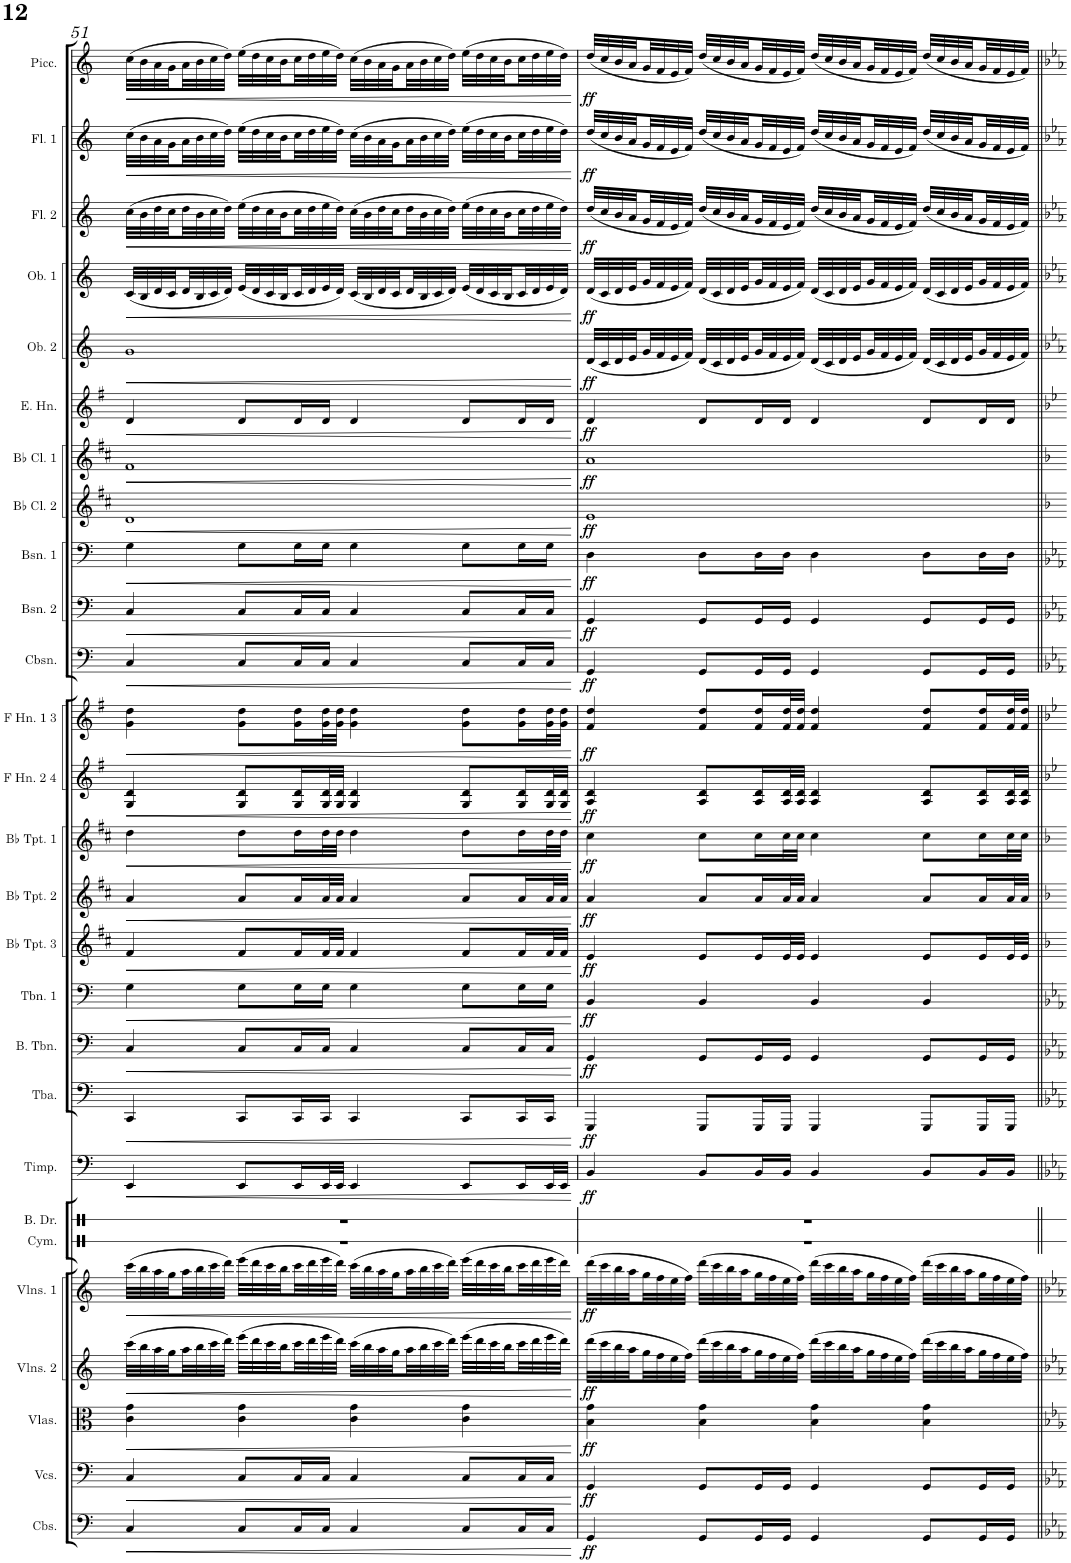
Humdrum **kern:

**kern	**dynam	**kern	**dynam	**kern	**dynam	**kern	**dynam	**kern	**dynam	**kern	**kern	**dynam	**kern	**dynam	**kern	**dynam	**kern	**dynam	**kern	**dynam	**kern	**dynam	**kern	**dynam	**kern	**dynam	**kern	**dynam	**kern	**dynam	**kern	**dynam	**kern	**dynam	**kern	**dynam	**kern	**dynam	**kern	**dynam	**kern	**dynam	**kern	**dynam	**kern	**dynam	**kern	**dynam	**kern	**dynam
*part26	*part26	*part25	*part25	*part24	*part24	*part23	*part23	*part22	*part22	*part21	*part20	*part20	*part19	*part19	*part18	*part18	*part17	*part17	*part16	*part16	*part15	*part15	*part14	*part14	*part13	*part13	*part12	*part12	*part11	*part11	*part10	*part10	*part9	*part9	*part8	*part8	*part7	*part7	*part6	*part6	*part5	*part5	*part4	*part4	*part3	*part3	*part2	*part2	*part1	*part1
*staff26	*staff26	*staff25	*staff25	*staff24	*staff24	*staff23	*staff23	*staff22	*staff22	*staff21	*staff20	*staff20	*staff19	*staff19	*staff18	*staff18	*staff17	*staff17	*staff16	*staff16	*staff15	*staff15	*staff14	*staff14	*staff13	*staff13	*staff12	*staff12	*staff11	*staff11	*staff10	*staff10	*staff9	*staff9	*staff8	*staff8	*staff7	*staff7	*staff6	*staff6	*staff5	*staff5	*staff4	*staff4	*staff3	*staff3	*staff2	*staff2	*staff1	*staff1
*I"Contrabasses	*	*I"Violoncellos	*	*I"Violas	*	*I"Violins 2	*	*I"Violins 1	*	*I"Bass Drum	*I"Timpani	*	*I"Tuba	*	*I"Bass Trombone	*	*I"Trombone 1	*	*I"Bb Trumpet 3	*	*I"Bb Trumpet 2	*	*I"Bb Trumpet 1	*	*I"F Horn 2 &amp; 4	*	*I"F Horn 1 &amp; 3	*	*I"Contrabassoon	*	*I"Bassoon 2	*	*I"Bassoon 1	*	*I"Bb Clarinet 2	*	*I"Bb Clarinet 1	*	*I"English Horn	*	*I"Oboe 2	*	*I"Oboe 1	*	*I"Flute 2	*	*I"Flute 1	*	*I"Piccolo	*
*I'Cbs.	*	*I'Vcs.	*	*I'Vlas.	*	*I'Vlns. 2	*	*I'Vlns. 1	*	*I'B. Dr.	*I'Timp.	*	*I'Tba.	*	*I'B. Tbn.	*	*I'Tbn. 1	*	*I'Bb Tpt. 3	*	*I'Bb Tpt. 2	*	*I'Bb Tpt. 1	*	*I'F Hn. 2 4	*	*I'F Hn. 1 3	*	*I'Cbsn.	*	*I'Bsn. 2	*	*I'Bsn. 1	*	*I'Bb Cl. 2	*	*I'Bb Cl. 1	*	*I'E. Hn.	*	*I'Ob. 2	*	*I'Ob. 1	*	*I'Fl. 2	*	*I'Fl. 1	*	*I'Picc.	*
!!LO:PB:g=z
*clefF4	*	*clefF4	*	*clefC3	*	*clefG2	*	*clefG2	*	*clefX	*clefF4	*	*clefF4	*	*clefF4	*	*clefF4	*	*clefG2	*	*clefG2	*	*clefG2	*	*clefG2	*	*clefG2	*	*clefF4	*	*clefF4	*	*clefF4	*	*clefG2	*	*clefG2	*	*clefG2	*	*clefG2	*	*clefG2	*	*clefG2	*	*clefG2	*	*clefG2	*
*Trd7c12	*	*	*	*	*	*	*	*	*	*	*	*	*	*	*	*	*	*	*Trd1c2	*	*Trd1c2	*	*Trd1c2	*	*Trd4c7	*	*Trd4c7	*	*Trd7c12	*	*	*	*	*	*Trd1c2	*	*Trd1c2	*	*Trd4c7	*	*	*	*	*	*	*	*	*	*Trd-7c-12	*
*k[]	*	*k[]	*	*k[]	*	*k[]	*	*k[]	*	*k[f#]	*k[]	*	*k[]	*	*k[]	*	*k[]	*	*k[f#c#]	*	*k[f#c#]	*	*k[f#c#]	*	*k[f#]	*	*k[f#]	*	*k[]	*	*k[]	*	*k[]	*	*k[f#c#]	*	*k[f#c#]	*	*k[f#]	*	*k[]	*	*k[]	*	*k[]	*	*k[]	*	*k[]	*
*M4/4	*	*M4/4	*	*M4/4	*	*M4/4	*	*M4/4	*	*M4/4	*M4/4	*	*M4/4	*	*M4/4	*	*M4/4	*	*M4/4	*	*M4/4	*	*M4/4	*	*M4/4	*	*M4/4	*	*M4/4	*	*M4/4	*	*M4/4	*	*M4/4	*	*M4/4	*	*M4/4	*	*M4/4	*	*M4/4	*	*M4/4	*	*M4/4	*	*M4/4	*
=51	=51	=51	=51	=51	=51	=51	=51	=51	=51	=51	=51	=51	=51	=51	=51	=51	=51	=51	=51	=51	=51	=51	=51	=51	=51	=51	=51	=51	=51	=51	=51	=51	=51	=51	=51	=51	=51	=51	=51	=51	=51	=51	=51	=51	=51	=51	=51	=51	=51	=51
!	!LO:HP:b	!	!LO:HP:b	!	!LO:HP:b	!	!LO:HP:b	!	!LO:HP:b	!	!	!LO:HP:b	!	!LO:HP:b	!	!LO:HP:b	!	!LO:HP:b	!	!LO:HP:b	!	!LO:HP:b	!	!LO:HP:b	!	!LO:HP:b	!	!LO:HP:b	!	!LO:HP:b	!	!LO:HP:b	!	!LO:HP:b	!	!LO:HP:b	!	!LO:HP:b	!	!LO:HP:b	!	!LO:HP:b	!	!LO:HP:b	!	!LO:HP:b	!	!LO:HP:b	!	!LO:HP:b
4C/	<	4C/	<	4c\ 4g\	<	(32ccc\LLL	<	(32ccc\LLL	<	1r	4EE/	<	4CC/	<	4C/	<	4G\	<	4f#/	<	4a/	<	4dd\	<	4G/ 4d/	<	4g\ 4dd\	<	4C/	<	4C/	<	4G\	<	1d	<	1f#	<	4d/	<	1g	<	(32c/LLL	<	(32cc\LLL	<	(32cc\LLL	<	(32cc\LLL	<
.	.	.	.	.	.	32bb\	.	32bb\	.	.	.	.	.	.	.	.	.	.	.	.	.	.	.	.	.	.	.	.	.	.	.	.	.	.	.	.	.	.	.	.	.	.	32B/	.	32b\	.	32b\	.	32b\	.
.	.	.	.	.	.	32aa\	.	32aa\	.	.	.	.	.	.	.	.	.	.	.	.	.	.	.	.	.	.	.	.	.	.	.	.	.	.	.	.	.	.	.	.	.	.	32d/	.	32dd\	.	32a\	.	32a\	.
.	.	.	.	.	.	32gg\	.	32gg\	.	.	.	.	.	.	.	.	.	.	.	.	.	.	.	.	.	.	.	.	.	.	.	.	.	.	.	.	.	.	.	.	.	.	32c/	.	32cc\	.	32g\	.	32g\	.
.	.	.	.	.	.	32aa\	.	32aa\	.	.	.	.	.	.	.	.	.	.	.	.	.	.	.	.	.	.	.	.	.	.	.	.	.	.	.	.	.	.	.	.	.	.	32d/	.	32dd\	.	32a\	.	32a\	.
.	.	.	.	.	.	32bb\	.	32bb\	.	.	.	.	.	.	.	.	.	.	.	.	.	.	.	.	.	.	.	.	.	.	.	.	.	.	.	.	.	.	.	.	.	.	32B/	.	32b\	.	32b\	.	32b\	.
.	.	.	.	.	.	32ccc\	.	32ccc\	.	.	.	.	.	.	.	.	.	.	.	.	.	.	.	.	.	.	.	.	.	.	.	.	.	.	.	.	.	.	.	.	.	.	32c/	.	32cc\	.	32cc\	.	32cc\	.
.	.	.	.	.	.	32ddd\JJJ)	.	32ddd\JJJ)	.	.	.	.	.	.	.	.	.	.	.	.	.	.	.	.	.	.	.	.	.	.	.	.	.	.	.	.	.	.	.	.	.	.	32d/JJJ)	.	32dd\JJJ)	.	32dd\JJJ)	.	32dd\JJJ)	.
8C/L	.	8C/L	.	4c\ 4g\	.	(32eee\LLL	.	(32eee\LLL	.	.	8EE/L	.	8CC/L	.	8C/L	.	8G\L	.	8f#/L	.	8a/L	.	8dd\L	.	8G/ 8d/L	.	8g\ 8dd\L	.	8C/L	.	8C/L	.	8G\L	.	.	.	.	.	8d/L	.	.	.	(32e/LLL	.	(32ee\LLL	.	(32ee\LLL	.	(32ee\LLL	.
.	.	.	.	.	.	32ddd\	.	32ddd\	.	.	.	.	.	.	.	.	.	.	.	.	.	.	.	.	.	.	.	.	.	.	.	.	.	.	.	.	.	.	.	.	.	.	32d/	.	32dd\	.	32dd\	.	32dd\	.
.	.	.	.	.	.	32ccc\	.	32ccc\	.	.	.	.	.	.	.	.	.	.	.	.	.	.	.	.	.	.	.	.	.	.	.	.	.	.	.	.	.	.	.	.	.	.	32c/	.	32cc\	.	32cc\	.	32cc\	.
.	.	.	.	.	.	32bb\	.	32bb\	.	.	.	.	.	.	.	.	.	.	.	.	.	.	.	.	.	.	.	.	.	.	.	.	.	.	.	.	.	.	.	.	.	.	32B/	.	32b\	.	32b\	.	32b\	.
16C/L	.	16C/L	.	.	.	32ccc\	.	32ccc\	.	.	16EE/L	.	16CC/L	.	16C/L	.	16G\L	.	16f#/L	.	16a/L	.	16dd\L	.	16G/ 16d/L	.	16g\ 16dd\L	.	16C/L	.	16C/L	.	16G\L	.	.	.	.	.	16d/L	.	.	.	32c/	.	32cc\	.	32cc\	.	32cc\	.
.	.	.	.	.	.	32ddd\	.	32ddd\	.	.	.	.	.	.	.	.	.	.	.	.	.	.	.	.	.	.	.	.	.	.	.	.	.	.	.	.	.	.	.	.	.	.	32d/	.	32dd\	.	32dd\	.	32dd\	.
16C/JJ	.	16C/JJ	.	.	.	32eee\	.	32eee\	.	.	32EE/L	.	16CC/JJ	.	16C/JJ	.	16G\JJ	.	32f#/L	.	32a/L	.	32dd\L	.	32G/ 32d/L	.	32g\ 32dd\L	.	16C/JJ	.	16C/JJ	.	16G\JJ	.	.	.	.	.	16d/JJ	.	.	.	32e/	.	32ee\	.	32ee\	.	32ee\	.
.	.	.	.	.	.	32ddd\JJJ)	.	32ddd\JJJ)	.	.	32EE/JJJ	.	.	.	.	.	.	.	32f#/JJJ	.	32a/JJJ	.	32dd\JJJ	.	32G/ 32d/JJJ	.	32g\ 32dd\JJJ	.	.	.	.	.	.	.	.	.	.	.	.	.	.	.	32d/JJJ)	.	32dd\JJJ)	.	32dd\JJJ)	.	32dd\JJJ)	.
4C/	.	4C/	.	4c\ 4g\	.	(32ccc\LLL	.	(32ccc\LLL	.	.	4EE/	.	4CC/	.	4C/	.	4G\	.	4f#/	.	4a/	.	4dd\	.	4G/ 4d/	.	4g\ 4dd\	.	4C/	.	4C/	.	4G\	.	.	.	.	.	4d/	.	.	.	(32c/LLL	.	(32cc\LLL	.	(32cc\LLL	.	(32cc\LLL	.
.	.	.	.	.	.	32bb\	.	32bb\	.	.	.	.	.	.	.	.	.	.	.	.	.	.	.	.	.	.	.	.	.	.	.	.	.	.	.	.	.	.	.	.	.	.	32B/	.	32b\	.	32b\	.	32b\	.
.	.	.	.	.	.	32aa\	.	32aa\	.	.	.	.	.	.	.	.	.	.	.	.	.	.	.	.	.	.	.	.	.	.	.	.	.	.	.	.	.	.	.	.	.	.	32d/	.	32dd\	.	32a\	.	32a\	.
.	.	.	.	.	.	32gg\	.	32gg\	.	.	.	.	.	.	.	.	.	.	.	.	.	.	.	.	.	.	.	.	.	.	.	.	.	.	.	.	.	.	.	.	.	.	32c/	.	32cc\	.	32g\	.	32g\	.
.	.	.	.	.	.	32aa\	.	32aa\	.	.	.	.	.	.	.	.	.	.	.	.	.	.	.	.	.	.	.	.	.	.	.	.	.	.	.	.	.	.	.	.	.	.	32d/	.	32dd\	.	32a\	.	32a\	.
.	.	.	.	.	.	32bb\	.	32bb\	.	.	.	.	.	.	.	.	.	.	.	.	.	.	.	.	.	.	.	.	.	.	.	.	.	.	.	.	.	.	.	.	.	.	32B/	.	32b\	.	32b\	.	32b\	.
.	.	.	.	.	.	32ccc\	.	32ccc\	.	.	.	.	.	.	.	.	.	.	.	.	.	.	.	.	.	.	.	.	.	.	.	.	.	.	.	.	.	.	.	.	.	.	32c/	.	32cc\	.	32cc\	.	32cc\	.
.	.	.	.	.	.	32ddd\JJJ)	.	32ddd\JJJ)	.	.	.	.	.	.	.	.	.	.	.	.	.	.	.	.	.	.	.	.	.	.	.	.	.	.	.	.	.	.	.	.	.	.	32d/JJJ)	.	32dd\JJJ)	.	32dd\JJJ)	.	32dd\JJJ)	.
8C/L	.	8C/L	.	4c\ 4g\	.	(32eee\LLL	.	(32eee\LLL	.	.	8EE/L	.	8CC/L	.	8C/L	.	8G\L	.	8f#/L	.	8a/L	.	8dd\L	.	8G/ 8d/L	.	8g\ 8dd\L	.	8C/L	.	8C/L	.	8G\L	.	.	.	.	.	8d/L	.	.	.	(32e/LLL	.	(32ee\LLL	.	(32ee\LLL	.	(32ee\LLL	.
.	.	.	.	.	.	32ddd\	.	32ddd\	.	.	.	.	.	.	.	.	.	.	.	.	.	.	.	.	.	.	.	.	.	.	.	.	.	.	.	.	.	.	.	.	.	.	32d/	.	32dd\	.	32dd\	.	32dd\	.
.	.	.	.	.	.	32ccc\	.	32ccc\	.	.	.	.	.	.	.	.	.	.	.	.	.	.	.	.	.	.	.	.	.	.	.	.	.	.	.	.	.	.	.	.	.	.	32c/	.	32cc\	.	32cc\	.	32cc\	.
.	.	.	.	.	.	32bb\	.	32bb\	.	.	.	.	.	.	.	.	.	.	.	.	.	.	.	.	.	.	.	.	.	.	.	.	.	.	.	.	.	.	.	.	.	.	32B/	.	32b\	.	32b\	.	32b\	.
16C/L	.	16C/L	.	.	.	32ccc\	.	32ccc\	.	.	16EE/L	.	16CC/L	.	16C/L	.	16G\L	.	16f#/L	.	16a/L	.	16dd\L	.	16G/ 16d/L	.	16g\ 16dd\L	.	16C/L	.	16C/L	.	16G\L	.	.	.	.	.	16d/L	.	.	.	32c/	.	32cc\	.	32cc\	.	32cc\	.
.	.	.	.	.	.	32ddd\	.	32ddd\	.	.	.	.	.	.	.	.	.	.	.	.	.	.	.	.	.	.	.	.	.	.	.	.	.	.	.	.	.	.	.	.	.	.	32d/	.	32dd\	.	32dd\	.	32dd\	.
16C/JJ	.	16C/JJ	.	.	.	32eee\	.	32eee\	.	.	32EE/L	.	16CC/JJ	.	16C/JJ	.	16G\JJ	.	32f#/L	.	32a/L	.	32dd\L	.	32G/ 32d/L	.	32g\ 32dd\L	.	16C/JJ	.	16C/JJ	.	16G\JJ	.	.	.	.	.	16d/JJ	.	.	.	32e/	.	32ee\	.	32ee\	.	32ee\	.
.	.	.	.	.	.	32ddd\JJJ)	.	32ddd\JJJ)	.	.	32EE/JJJ	.	.	.	.	.	.	.	32f#/JJJ	.	32a/JJJ	.	32dd\JJJ	.	32G/ 32d/JJJ	.	32g\ 32dd\JJJ	.	.	.	.	.	.	.	.	.	.	.	.	.	.	.	32d/JJJ)	.	32dd\JJJ)	.	32dd\JJJ)	.	32dd\JJJ)	.
.	[	.	[	.	[	.	[	.	[	.	.	[	.	[	.	[	.	[	.	[	.	[	.	[	.	[	.	[	.	[	.	[	.	[	.	[	.	[	.	[	.	[	.	[	.	[	.	[	.	[
=52	=52	=52	=52	=52	=52	=52	=52	=52	=52	=52	=52	=52	=52	=52	=52	=52	=52	=52	=52	=52	=52	=52	=52	=52	=52	=52	=52	=52	=52	=52	=52	=52	=52	=52	=52	=52	=52	=52	=52	=52	=52	=52	=52	=52	=52	=52	=52	=52	=52	=52
!	!LO:DY:b	!	!LO:DY:b	!	!LO:DY:b	!	!LO:DY:b	!	!LO:DY:b	!	!	!LO:DY:b	!	!LO:DY:b	!	!LO:DY:b	!	!LO:DY:b	!	!LO:DY:b	!	!LO:DY:b	!	!LO:DY:b	!	!LO:DY:b	!	!LO:DY:b	!	!LO:DY:b	!	!LO:DY:b	!	!LO:DY:b	!	!LO:DY:b	!	!LO:DY:b	!	!LO:DY:b	!	!LO:DY:b	!	!LO:DY:b	!	!LO:DY:b	!	!LO:DY:b	!	!LO:DY:b
4GG/	ff	4GG/	ff	4B\ 4g\	ff	(32ddd\LLL	ff	(32ddd\LLL	ff	1r	4BB/	ff	4GGG/	ff	4GG/	ff	4BB/	ff	4e/	ff	4a/	ff	4cc#\	ff	4A/ 4d/	ff	4f#/ 4dd/	ff	4GG/	ff	4GG/	ff	4D\	ff	1e	ff	1a	ff	4d/	ff	(32d/LLL	ff	(32d/LLL	ff	(32dd/LLL	ff	(32dd/LLL	ff	(32dd/LLL	ff
.	.	.	.	.	.	32ccc\	.	32ccc\	.	.	.	.	.	.	.	.	.	.	.	.	.	.	.	.	.	.	.	.	.	.	.	.	.	.	.	.	.	.	.	.	32c/	.	32c/	.	32cc/	.	32cc/	.	32cc/	.
.	.	.	.	.	.	32bb\	.	32bb\	.	.	.	.	.	.	.	.	.	.	.	.	.	.	.	.	.	.	.	.	.	.	.	.	.	.	.	.	.	.	.	.	32d/	.	32d/	.	32b/	.	32b/	.	32b/	.
.	.	.	.	.	.	32aa\	.	32aa\	.	.	.	.	.	.	.	.	.	.	.	.	.	.	.	.	.	.	.	.	.	.	.	.	.	.	.	.	.	.	.	.	32e/	.	32e/	.	32a/	.	32a/	.	32a/	.
.	.	.	.	.	.	32gg\	.	32gg\	.	.	.	.	.	.	.	.	.	.	.	.	.	.	.	.	.	.	.	.	.	.	.	.	.	.	.	.	.	.	.	.	32g/	.	32g/	.	32g/	.	32g/	.	32g/	.
.	.	.	.	.	.	32ff\	.	32ff\	.	.	.	.	.	.	.	.	.	.	.	.	.	.	.	.	.	.	.	.	.	.	.	.	.	.	.	.	.	.	.	.	32f/	.	32f/	.	32f/	.	32f/	.	32f/	.
.	.	.	.	.	.	32ee\	.	32ee\	.	.	.	.	.	.	.	.	.	.	.	.	.	.	.	.	.	.	.	.	.	.	.	.	.	.	.	.	.	.	.	.	32e/	.	32e/	.	32e/	.	32e/	.	32e/	.
.	.	.	.	.	.	32ff\JJJ)	.	32ff\JJJ)	.	.	.	.	.	.	.	.	.	.	.	.	.	.	.	.	.	.	.	.	.	.	.	.	.	.	.	.	.	.	.	.	32f/JJJ)	.	32f/JJJ)	.	32f/JJJ)	.	32f/JJJ)	.	32f/JJJ)	.
8GG/L	.	8GG/L	.	4B\ 4g\	.	(32ddd\LLL	.	(32ddd\LLL	.	.	8BB/L	.	8GGG/L	.	8GG/L	.	4BB/	.	8e/L	.	8a/L	.	8cc#\L	.	8A/ 8d/L	.	8f#/ 8dd/L	.	8GG/L	.	8GG/L	.	8D\L	.	.	.	.	.	8d/L	.	(32d/LLL	.	(32d/LLL	.	(32dd/LLL	.	(32dd/LLL	.	(32dd/LLL	.
.	.	.	.	.	.	32ccc\	.	32ccc\	.	.	.	.	.	.	.	.	.	.	.	.	.	.	.	.	.	.	.	.	.	.	.	.	.	.	.	.	.	.	.	.	32c/	.	32c/	.	32cc/	.	32cc/	.	32cc/	.
.	.	.	.	.	.	32bb\	.	32bb\	.	.	.	.	.	.	.	.	.	.	.	.	.	.	.	.	.	.	.	.	.	.	.	.	.	.	.	.	.	.	.	.	32d/	.	32d/	.	32b/	.	32b/	.	32b/	.
.	.	.	.	.	.	32aa\	.	32aa\	.	.	.	.	.	.	.	.	.	.	.	.	.	.	.	.	.	.	.	.	.	.	.	.	.	.	.	.	.	.	.	.	32e/	.	32e/	.	32a/	.	32a/	.	32a/	.
16GG/L	.	16GG/L	.	.	.	32gg\	.	32gg\	.	.	16BB/L	.	16GGG/L	.	16GG/L	.	.	.	16e/L	.	16a/L	.	16cc#\L	.	16A/ 16d/L	.	16f#/ 16dd/L	.	16GG/L	.	16GG/L	.	16D\L	.	.	.	.	.	16d/L	.	32g/	.	32g/	.	32g/	.	32g/	.	32g/	.
.	.	.	.	.	.	32ff\	.	32ff\	.	.	.	.	.	.	.	.	.	.	.	.	.	.	.	.	.	.	.	.	.	.	.	.	.	.	.	.	.	.	.	.	32f/	.	32f/	.	32f/	.	32f/	.	32f/	.
16GG/JJ	.	16GG/JJ	.	.	.	32ee\	.	32ee\	.	.	16BB/JJ	.	16GGG/JJ	.	16GG/JJ	.	.	.	32e/L	.	32a/L	.	32cc#\L	.	32A/ 32d/L	.	32f#/ 32dd/L	.	16GG/JJ	.	16GG/JJ	.	16D\JJ	.	.	.	.	.	16d/JJ	.	32e/	.	32e/	.	32e/	.	32e/	.	32e/	.
.	.	.	.	.	.	32ff\JJJ)	.	32ff\JJJ)	.	.	.	.	.	.	.	.	.	.	32e/JJJ	.	32a/JJJ	.	32cc#\JJJ	.	32A/ 32d/JJJ	.	32f#/ 32dd/JJJ	.	.	.	.	.	.	.	.	.	.	.	.	.	32f/JJJ)	.	32f/JJJ)	.	32f/JJJ)	.	32f/JJJ)	.	32f/JJJ)	.
4GG/	.	4GG/	.	4B\ 4g\	.	(32ddd\LLL	.	(32ddd\LLL	.	.	4BB/	.	4GGG/	.	4GG/	.	4BB/	.	4e/	.	4a/	.	4cc#\	.	4A/ 4d/	.	4f#/ 4dd/	.	4GG/	.	4GG/	.	4D\	.	.	.	.	.	4d/	.	(32d/LLL	.	(32d/LLL	.	(32dd/LLL	.	(32dd/LLL	.	(32dd/LLL	.
.	.	.	.	.	.	32ccc\	.	32ccc\	.	.	.	.	.	.	.	.	.	.	.	.	.	.	.	.	.	.	.	.	.	.	.	.	.	.	.	.	.	.	.	.	32c/	.	32c/	.	32cc/	.	32cc/	.	32cc/	.
.	.	.	.	.	.	32bb\	.	32bb\	.	.	.	.	.	.	.	.	.	.	.	.	.	.	.	.	.	.	.	.	.	.	.	.	.	.	.	.	.	.	.	.	32d/	.	32d/	.	32b/	.	32b/	.	32b/	.
.	.	.	.	.	.	32aa\	.	32aa\	.	.	.	.	.	.	.	.	.	.	.	.	.	.	.	.	.	.	.	.	.	.	.	.	.	.	.	.	.	.	.	.	32e/	.	32e/	.	32a/	.	32a/	.	32a/	.
.	.	.	.	.	.	32gg\	.	32gg\	.	.	.	.	.	.	.	.	.	.	.	.	.	.	.	.	.	.	.	.	.	.	.	.	.	.	.	.	.	.	.	.	32g/	.	32g/	.	32g/	.	32g/	.	32g/	.
.	.	.	.	.	.	32ff\	.	32ff\	.	.	.	.	.	.	.	.	.	.	.	.	.	.	.	.	.	.	.	.	.	.	.	.	.	.	.	.	.	.	.	.	32f/	.	32f/	.	32f/	.	32f/	.	32f/	.
.	.	.	.	.	.	32ee\	.	32ee\	.	.	.	.	.	.	.	.	.	.	.	.	.	.	.	.	.	.	.	.	.	.	.	.	.	.	.	.	.	.	.	.	32e/	.	32e/	.	32e/	.	32e/	.	32e/	.
.	.	.	.	.	.	32ff\JJJ)	.	32ff\JJJ)	.	.	.	.	.	.	.	.	.	.	.	.	.	.	.	.	.	.	.	.	.	.	.	.	.	.	.	.	.	.	.	.	32f/JJJ)	.	32f/JJJ)	.	32f/JJJ)	.	32f/JJJ)	.	32f/JJJ)	.
8GG/L	.	8GG/L	.	4B\ 4g\	.	(32ddd\LLL	.	(32ddd\LLL	.	.	8BB/L	.	8GGG/L	.	8GG/L	.	4BB/	.	8e/L	.	8a/L	.	8cc#\L	.	8A/ 8d/L	.	8f#/ 8dd/L	.	8GG/L	.	8GG/L	.	8D\L	.	.	.	.	.	8d/L	.	(32d/LLL	.	(32d/LLL	.	(32dd/LLL	.	(32dd/LLL	.	(32dd/LLL	.
.	.	.	.	.	.	32ccc\	.	32ccc\	.	.	.	.	.	.	.	.	.	.	.	.	.	.	.	.	.	.	.	.	.	.	.	.	.	.	.	.	.	.	.	.	32c/	.	32c/	.	32cc/	.	32cc/	.	32cc/	.
.	.	.	.	.	.	32bb\	.	32bb\	.	.	.	.	.	.	.	.	.	.	.	.	.	.	.	.	.	.	.	.	.	.	.	.	.	.	.	.	.	.	.	.	32d/	.	32d/	.	32b/	.	32b/	.	32b/	.
.	.	.	.	.	.	32aa\	.	32aa\	.	.	.	.	.	.	.	.	.	.	.	.	.	.	.	.	.	.	.	.	.	.	.	.	.	.	.	.	.	.	.	.	32e/	.	32e/	.	32a/	.	32a/	.	32a/	.
16GG/L	.	16GG/L	.	.	.	32gg\	.	32gg\	.	.	16BB/L	.	16GGG/L	.	16GG/L	.	.	.	16e/L	.	16a/L	.	16cc#\L	.	16A/ 16d/L	.	16f#/ 16dd/L	.	16GG/L	.	16GG/L	.	16D\L	.	.	.	.	.	16d/L	.	32g/	.	32g/	.	32g/	.	32g/	.	32g/	.
.	.	.	.	.	.	32ff\	.	32ff\	.	.	.	.	.	.	.	.	.	.	.	.	.	.	.	.	.	.	.	.	.	.	.	.	.	.	.	.	.	.	.	.	32f/	.	32f/	.	32f/	.	32f/	.	32f/	.
16GG/JJ	.	16GG/JJ	.	.	.	32ee\	.	32ee\	.	.	16BB/JJ	.	16GGG/JJ	.	16GG/JJ	.	.	.	32e/L	.	32a/L	.	32cc#\L	.	32A/ 32d/L	.	32f#/ 32dd/L	.	16GG/JJ	.	16GG/JJ	.	16D\JJ	.	.	.	.	.	16d/JJ	.	32e/	.	32e/	.	32e/	.	32e/	.	32e/	.
.	.	.	.	.	.	32ff\JJJ)	.	32ff\JJJ)	.	.	.	.	.	.	.	.	.	.	32e/JJJ	.	32a/JJJ	.	32cc#\JJJ	.	32A/ 32d/JJJ	.	32f#/ 32dd/JJJ	.	.	.	.	.	.	.	.	.	.	.	.	.	32f/JJJ)	.	32f/JJJ)	.	32f/JJJ)	.	32f/JJJ)	.	32f/JJJ)	.
=||	=||	=||	=||	=||	=||	=||	=||	=||	=||	=||	=||	=||	=||	=||	=||	=||	=||	=||	=||	=||	=||	=||	=||	=||	=||	=||	=||	=||	=||	=||	=||	=||	=||	=||	=||	=||	=||	=||	=||	=||	=||	=||	=||	=||	=||	=||	=||	=||	=||	=||
*-	*-	*-	*-	*-	*-	*-	*-	*-	*-	*-	*-	*-	*-	*-	*-	*-	*-	*-	*-	*-	*-	*-	*-	*-	*-	*-	*-	*-	*-	*-	*-	*-	*-	*-	*-	*-	*-	*-	*-	*-	*-	*-	*-	*-	*-	*-	*-	*-	*-	*-
